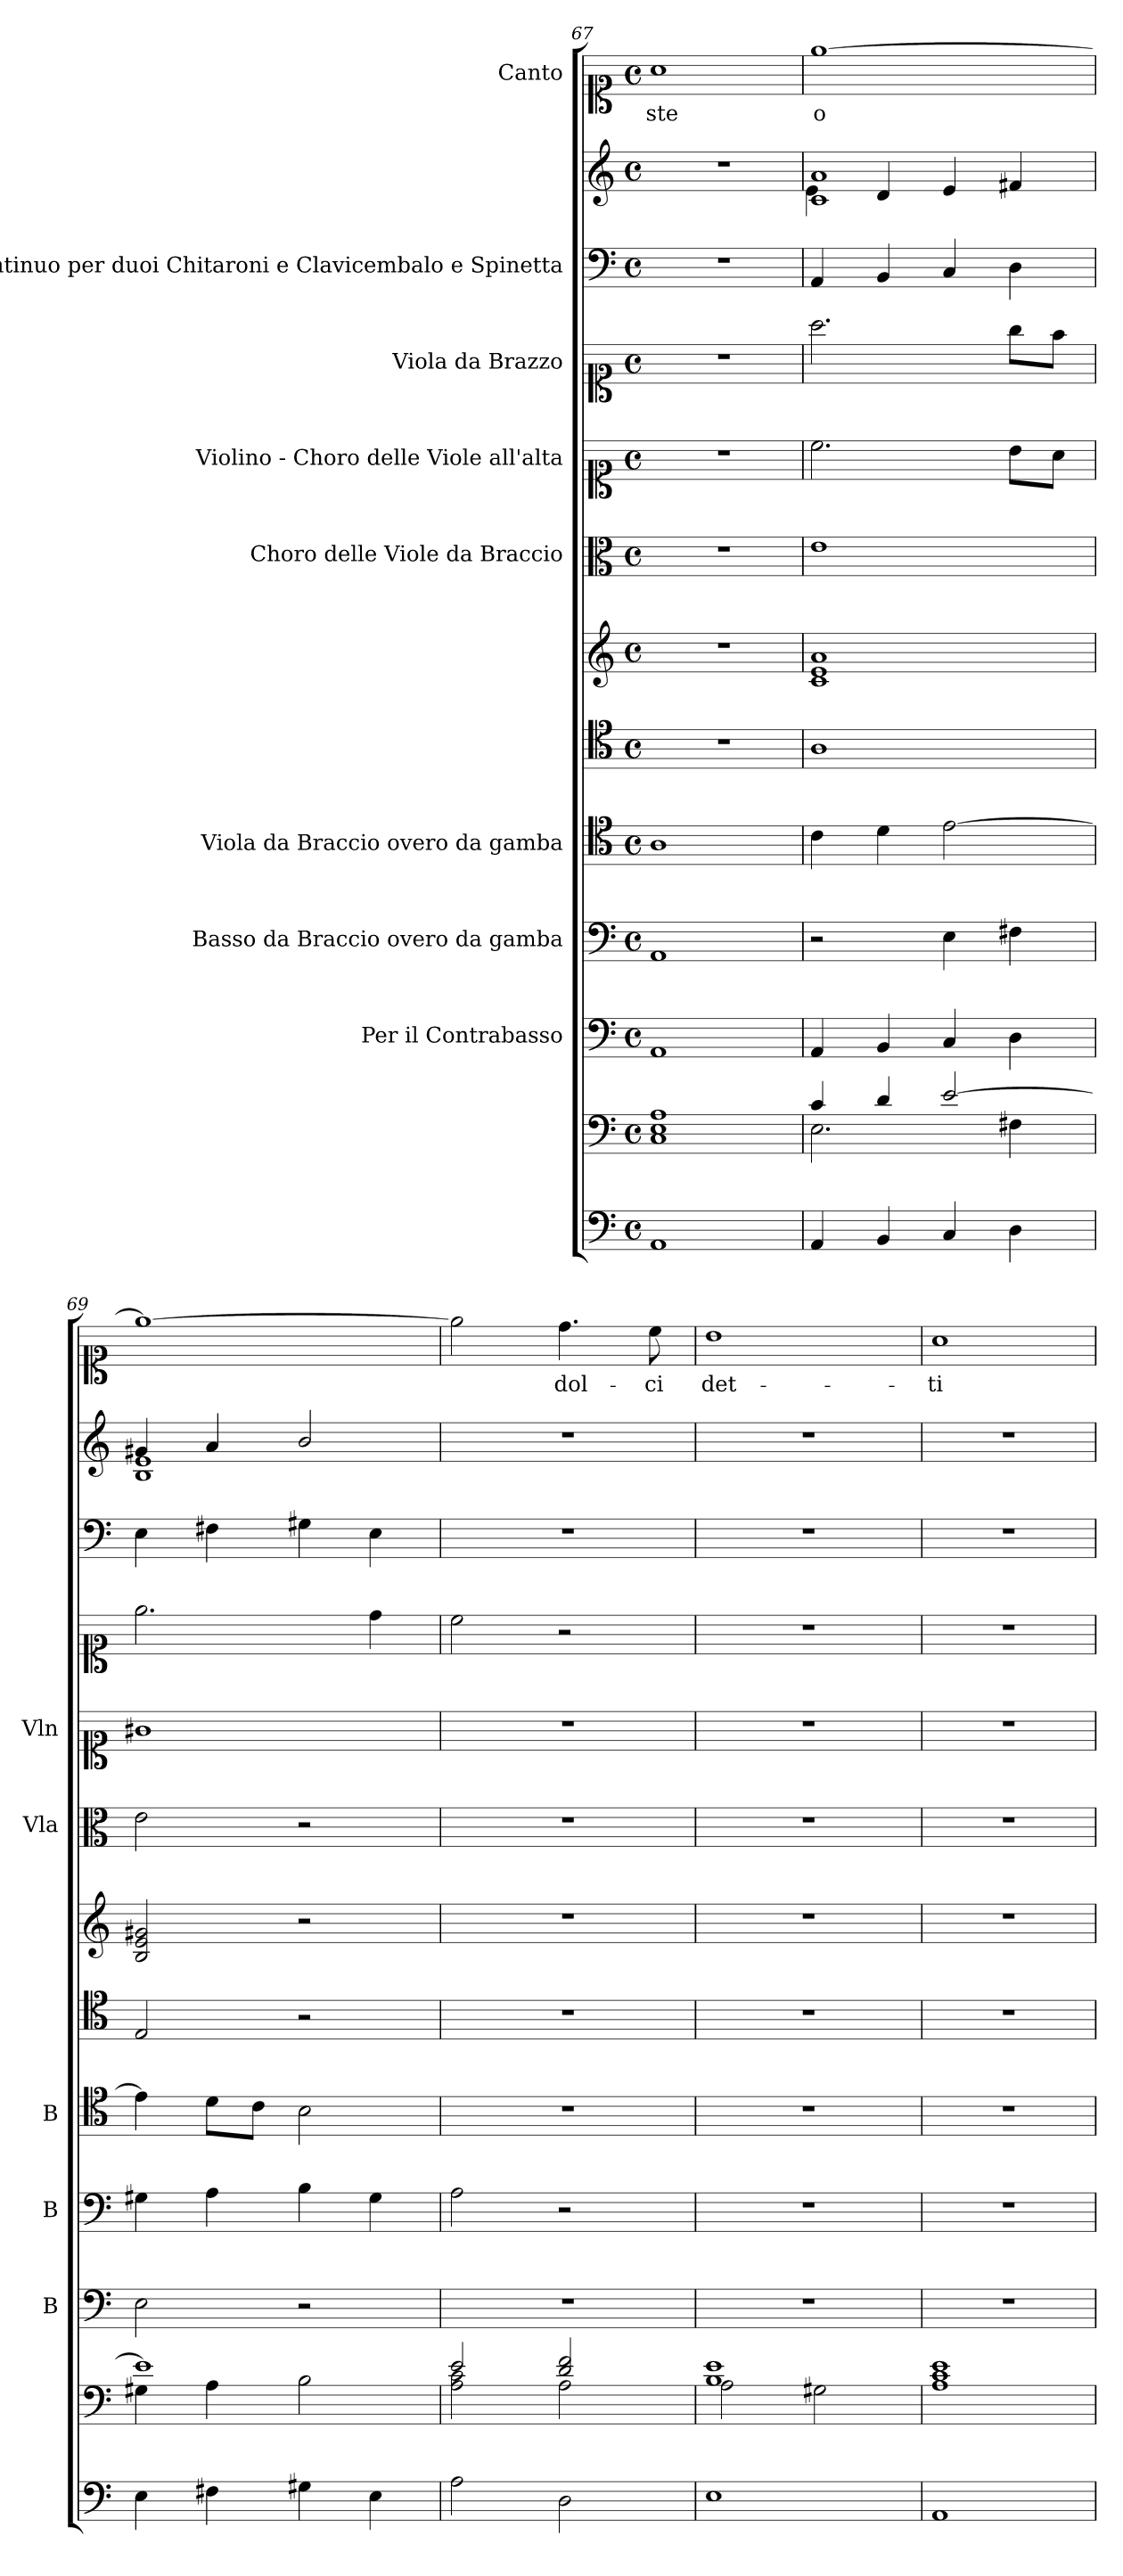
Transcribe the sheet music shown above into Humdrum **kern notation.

**kern	**kern	**kern	**kern	**kern	**kern	**kern	**kern	**kern	**kern	**kern	**kern	**kern	**text
*part12	*part11	*part10	*part9	*part8	*part7	*part6	*part5	*part4	*part3	*part2	*part2	*part1	*part1
*staff13	*staff12	*staff11	*staff10	*staff9	*staff8	*staff7	*staff6	*staff5	*staff4	*staff3	*staff2	*staff1	*staff1
*	*	*I"Per il Contrabasso	*I"Basso da Braccio overo da gamba	*I"Viola da Braccio overo da gamba	*	*	*I"Choro delle  Viole da Braccio	*I"Violino - Choro delle Viole all'alta	*I"Viola da Brazzo	*I"Basso continuo per duoi Chitaroni  e Clavicembalo e Spinetta	*	*I"Canto	*
*	*	*I'B	*I'B	*I'B	*	*	*I'Vla	*I'Vln	*	*	*	*	*
*clefF4	*clefF4	*clefF4	*clefF4	*clefC4	*clefC4	*clefG2	*clefC3	*clefC1	*clefC1	*clefF4	*clefG2	*clefC1	*
*k[]	*k[]	*k[]	*k[]	*k[]	*k[]	*k[]	*k[]	*k[]	*k[]	*k[]	*k[]	*k[]	*
*C:	*C:	*C:	*C:	*C:	*C:	*C:	*C:	*C:	*C:	*C:	*C:	*C:	*
*M4/4	*M4/4	*M4/4	*M4/4	*M4/4	*M4/4	*M4/4	*M4/4	*M4/4	*M4/4	*M4/4	*M4/4	*M4/4	*
*met(c)	*met(c)	*met(c)	*met(c)	*met(c)	*met(c)	*met(c)	*met(c)	*met(c)	*met(c)	*met(c)	*met(c)	*met(c)	*
=67	=67	=67	=67	=67	=67	=67	=67	=67	=67	=67	=67	=67	=67
!	!	!	!	!	!	!	!	!	!	!	!	!	!LO:LY:b
1AA	1C 1E 1A	1AA	1AA	1A	1r	1r	1r	1r	1r	1r	1r	1a	-ste
=68	=68	=68	=68	=68	=68	=68	=68	=68	=68	=68	=68	=68	=68
*	*^	*	*	*	*	*	*	*	*	*	*^	*	*
!	!	!	!	!	!	!	!	!	!	!	!	!	!	!	!LO:LY:b
4AA/	4c/	2.E\	4AA/	2r	4c\	1A	1c 1e 1a	1e	2.cc\	2.aa\	4AA/	1c 1a	4e\	[>1ee	o
4BB/	4d/	.	4BB/	.	4d\	.	.	.	.	.	4BB/	.	4d/	.	.
4C/	[>2e/	.	4C/	4E\	[>2e\	.	.	.	.	.	4C/	.	4e/	.	.
4D\	.	4F#X\	4D\	4F#X\	.	.	.	.	8b\L	8gg\L	4D\	.	4f#X/	.	.
.	.	.	.	.	.	.	.	.	8a\J	8ff\J	.	.	.	.	.
=69	=69	=69	=69	=69	=69	=69	=69	=69	=69	=69	=69	=69	=69	=69	=69
4E\	1e]	4G#X\	2E\	4G#X\	4e\]	2E/	2B/ 2e/ 2g#X/	2e\	1g#X	2.ee\	4E\	4g#X/	1B 1e	1ee_	.
4F#X\	.	4A\	.	4A\	8d\L	.	.	.	.	.	4F#X\	4a/	.	.	.
.	.	.	.	.	8c\J	.	.	.	.	.	.	.	.	.	.
4G#X\	.	2B\	2r	4B\	2B\	2r	2r	2r	.	.	4G#X\	2b/	.	.	.
4E\	.	.	.	4G#\	.	.	.	.	.	4dd\	4E\	.	.	.	.
*	*	*	*	*	*	*	*	*	*	*	*	*v	*v	*	*
=70	=70	=70	=70	=70	=70	=70	=70	=70	=70	=70	=70	=70	=70	=70
2A\	2e/	2A\ 2c\	1r	2A\	1r	1r	1r	1r	1r	2cc\	1r	1r	2ee\]	.
!	!	!	!	!	!	!	!	!	!	!	!	!	!	!LO:LY:b
2D\	2d/ 2f/	2A\	.	2r	.	.	.	.	.	2r	.	.	4.dd\	dol-
!	!	!	!	!	!	!	!	!	!	!	!	!	!	!LO:LY:b
.	.	.	.	.	.	.	.	.	.	.	.	.	8cc\	-ci
!!LO:PB:g=z
=71	=71	=71	=71	=71	=71	=71	=71	=71	=71	=71	=71	=71	=71	=71
!	!	!	!	!	!	!	!	!	!	!	!	!	!	!LO:LY:b
1E	1B 1e	2A\	1r	1r	1r	1r	1r	1r	1r	1r	1r	1r	1b	det-
.	.	2G#X\	.	.	.	.	.	.	.	.	.	.	.	.
=72	=72	=72	=72	=72	=72	=72	=72	=72	=72	=72	=72	=72	=72	=72
!	!	!	!	!	!	!	!	!	!	!	!	!	!	!LO:LY:b
*	*v	*v	*	*	*	*	*	*	*	*	*	*	*	*
1AA	1A 1c 1e	1r	1r	1r	1r	1r	1r	1r	1r	1r	1r	1a	-ti
=	=	=	=	=	=	=	=	=	=	=	=	=	=
*-	*-	*-	*-	*-	*-	*-	*-	*-	*-	*-	*-	*-	*-
